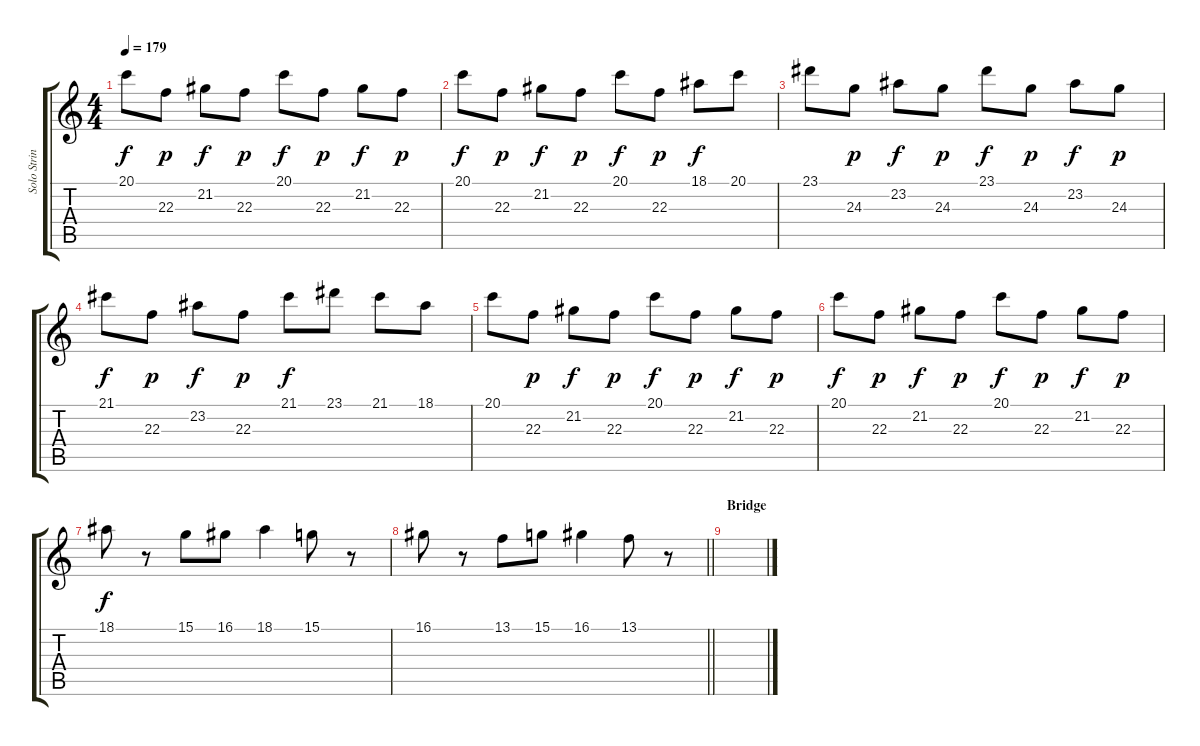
\track ("Solo Strings" "Solo Strin") {instrument stringensemble1}
\staff {score tabs}
\tuning (E4 B3 G3 D3 A2 E2) {hide}
\ts (4 4)
\tempo 179
\clef g2
\ks c
20.1.8{dy f} 22.3.8{dy p} 21.2.8{dy f} 22.3.8{dy p} 20.1.8{dy f} 22.3.8{dy p} 21.2.8{dy f} 22.3.8{dy p} |
20.1.8{dy f} 22.3.8{dy p} 21.2.8{dy f} 22.3.8{dy p} 20.1.8{dy f} 22.3.8{dy p} 18.1.8{dy f} 20.1.8 |
23.1.8 24.3.8{dy p} 23.2.8{dy f} 24.3.8{dy p} 23.1.8{dy f} 24.3.8{dy p} 23.2.8{dy f} 24.3.8{dy p} |
21.1.8{dy f} 22.3.8{dy p} 23.2.8{dy f} 22.3.8{dy p} 21.1.8{dy f} 23.1.8 21.1.8 18.1.8 |
20.1.8 22.3.8{dy p} 21.2.8{dy f} 22.3.8{dy p} 20.1.8{dy f} 22.3.8{dy p} 21.2.8{dy f} 22.3.8{dy p} |
20.1.8{dy f} 22.3.8{dy p} 21.2.8{dy f} 22.3.8{dy p} 20.1.8{dy f} 22.3.8{dy p} 21.2.8{dy f} 22.3.8{dy p} |
18.1.8{dy f} r.8 15.1.8 16.1.8 18.1.4 15.1.8 r.8 |
\barLineRight lightlight
16.1.8 r.8 13.1.8 15.1.8 16.1.4 13.1.8 r.8 |
\section ("" "Bridge")
